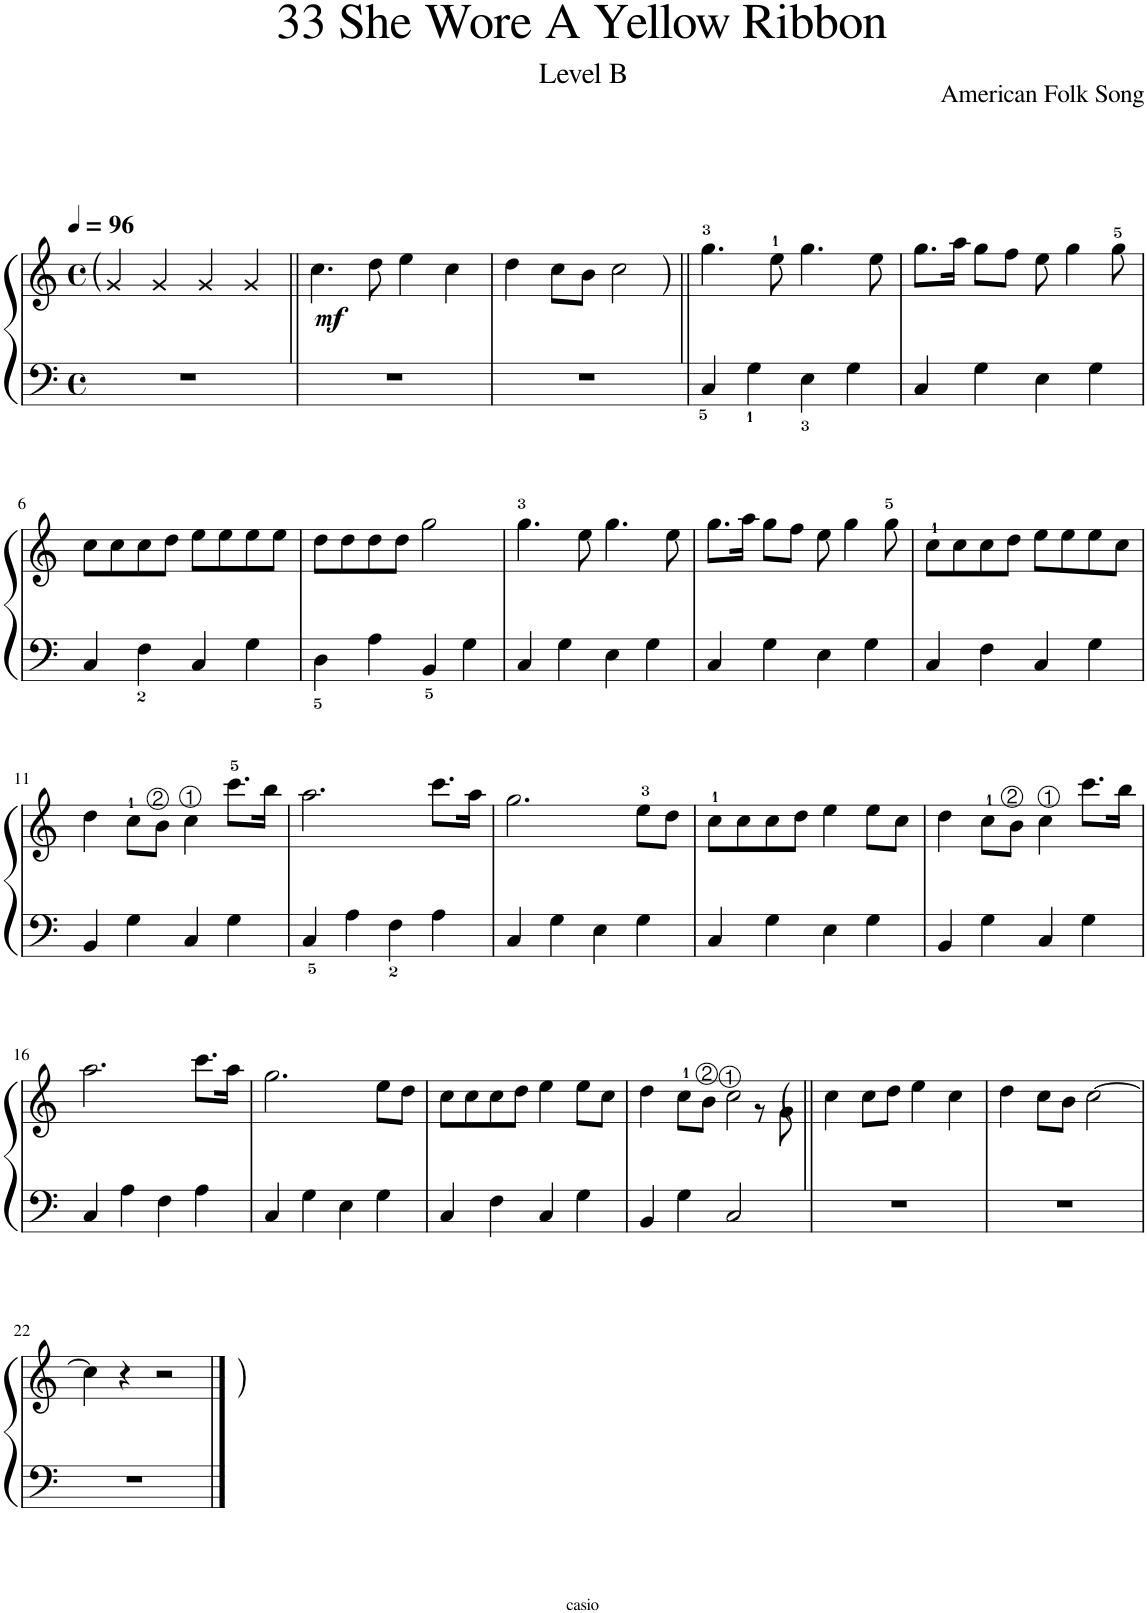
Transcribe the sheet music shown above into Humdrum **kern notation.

**kern	**kern	**dynam
*part1	*part1	*part1
*staff2	*staff1	*staff1/2
*I"Piano	*	*
*I'Pno.	*	*
*clefF4	*clefG2	*
*k[]	*k[]	*
*M4/4	*M4/4	*
*met(c)	*met(c)	*
*MM96	*MM96	*
=1	=1	=1
1r	4g/	.
.	4g/	.
.	4g/	.
.	4g/	.
=2||	=2||	=2||
!	!	!LO:DY:b
1r	4.cc\	mf
.	8dd\	.
.	4ee\	.
.	4cc\	.
=3	=3	=3
1r	4dd\	.
.	8cc\L	.
.	8b\J	.
.	2cc\	.
=4||	=4||	=4||
4C/	4.gg\	.
4G\	.	.
.	8ee\	.
4E\	4.gg\	.
4G\	.	.
.	8ee\	.
=5	=5	=5
4C/	8.gg\L	.
.	16aa\Jk	.
4G\	8gg\L	.
.	8ff\J	.
4E\	8ee\	.
.	4gg\	.
4G\	.	.
.	8gg\	.
!!LO:LB:g=z
=6	=6	=6
4C/	8cc\L	.
.	8cc\	.
4F\	8cc\	.
.	8dd\J	.
4C/	8ee\L	.
.	8ee\	.
4G\	8ee\	.
.	8ee\J	.
=7	=7	=7
4D\	8dd\L	.
.	8dd\	.
4A\	8dd\	.
.	8dd\J	.
4BB/	2gg\	.
4G\	.	.
=8	=8	=8
4C/	4.gg\	.
4G\	.	.
.	8ee\	.
4E\	4.gg\	.
4G\	.	.
.	8ee\	.
=9	=9	=9
4C/	8.gg\L	.
.	16aa\Jk	.
4G\	8gg\L	.
.	8ff\J	.
4E\	8ee\	.
.	4gg\	.
4G\	.	.
.	8gg\	.
=10	=10	=10
4C/	8cc\L	.
.	8cc\	.
4F\	8cc\	.
.	8dd\J	.
4C/	8ee\L	.
.	8ee\	.
4G\	8ee\	.
.	8cc\J	.
!!LO:LB:g=z
=11	=11	=11
4BB/	4dd\	.
4G\	8cc\L	.
.	8b\J	.
4C/	4cc\	.
4G\	8.ccc\L	.
.	16bb\Jk	.
=12	=12	=12
4C/	2.aa\	.
4A\	.	.
4F\	.	.
4A\	8.ccc\L	.
.	16aa\Jk	.
=13	=13	=13
4C/	2.gg\	.
4G\	.	.
4E\	.	.
4G\	8ee\L	.
.	8dd\J	.
=14	=14	=14
4C/	8cc\L	.
.	8cc\	.
4G\	8cc\	.
.	8dd\J	.
4E\	4ee\	.
4G\	8ee\L	.
.	8cc\J	.
=15	=15	=15
4BB/	4dd\	.
4G\	8cc\L	.
.	8b\J	.
4C/	4cc\	.
4G\	8.ccc\L	.
.	16bb\Jk	.
!!LO:LB:g=z
=16	=16	=16
4C/	2.aa\	.
4A\	.	.
4F\	.	.
4A\	8.ccc\L	.
.	16aa\Jk	.
=17	=17	=17
4C/	2.gg\	.
4G\	.	.
4E\	.	.
4G\	8ee\L	.
.	8dd\J	.
=18	=18	=18
4C/	8cc\L	.
.	8cc\	.
4F\	8cc\	.
.	8dd\J	.
4C/	4ee\	.
4G\	8ee\L	.
.	8cc\J	.
=19	=19	=19
*	*^	*
4BB/	4dd\	2.ryy	.
4G\	8cc\L	.	.
.	8b\J	.	.
2C/	2cc\	.	.
.	.	8r	.
.	.	8g\	.
*	*v	*v	*
=20||	=20||	=20||
1r	4cc\	.
.	8cc\L	.
.	8dd\J	.
.	4ee\	.
.	4cc\	.
=21	=21	=21
1r	4dd\	.
.	8cc\L	.
.	8b\J	.
.	[2cc\	.
!!LO:LB:g=z
=22	=22	=22
1r	4cc\]	.
.	4r	.
.	2r	.
==	==	==
*-	*-	*-
